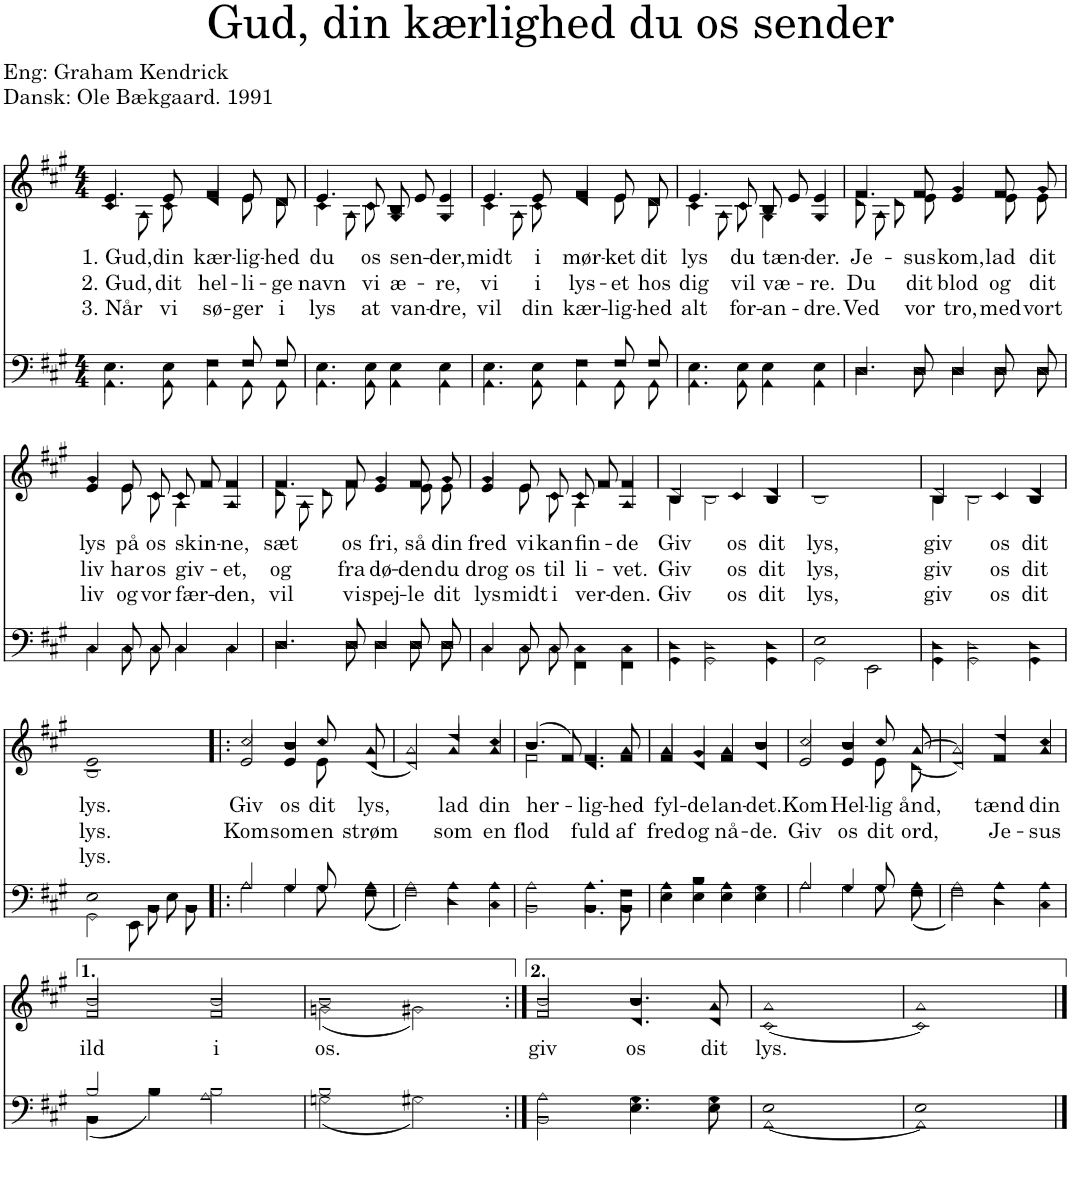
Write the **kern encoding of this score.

**kern	**kern	**text	**text	**text
*part2	*part1	*part1	*part1	*part1
*staff2	*staff1	*staff1	*staff1	*staff1
*I"Men	*I"Women	*	*	*
*clefF4	*clefG2	*	*	*
*k[f#c#g#]	*k[f#c#g#]	*	*	*
*M4/4	*M4/4	*	*	*
=1	=1	=1	=1	=1
*^	*	*	*	*
!	!	!	!LO:LY:b	!LO:LY:b	!LO:LY:b
*	*	*^	*	*	*
4.E\	4.AA\	4.e/	4c#/	1. Gud,	2. Gud,	3. Når
.	.	.	8A\L	.	.	.
!	!	!	!	!LO:LY:b	!LO:LY:b	!LO:LY:b
8E\	8AA\	8e/	8c#\J	din	dit	vi
!	!	!	!	!LO:LY:b	!LO:LY:b	!LO:LY:b
4F#\	4AA\	4f#/	4d/	kær-	hel-	sø-
!	!	!	!	!LO:LY:b	!LO:LY:b	!LO:LY:b
8F#/L	8AA\L	8e/L	8e\L	-lig-	-li-	-ger
!	!	!	!	!LO:LY:b	!LO:LY:b	!LO:LY:b
8F#/J	8AA\J	8d/J	8d\J	-hed	-ge	i
=2	=2	=2	=2	=2	=2	=2
!	!	!	!	!LO:LY:b	!LO:LY:b	!LO:LY:b
4.E\	4.AA\	4.e/	4c#\	du	navn	lys
.	.	.	8A\L	.	.	.
!	!	!	!	!LO:LY:b	!LO:LY:b	!LO:LY:b
8E\	8AA\	8c#/	8c#\J	os	vi	at
!	!	!	!	!LO:LY:b	!LO:LY:b	!LO:LY:b
4E\	4AA\	8B/L	4G#/	sen-	æ-	van-
.	.	8e/J	.	.	.	.
!	!	!	!	!LO:LY:b	!LO:LY:b	!LO:LY:b
4E\	4AA\	4e/	4G#/	-der,	-re,	-dre,
=3	=3	=3	=3	=3	=3	=3
!	!	!	!	!LO:LY:b	!LO:LY:b	!LO:LY:b
4.E\	4.AA\	4.e/	4c#\	midt	vi	vil
.	.	.	8A\L	.	.	.
!	!	!	!	!LO:LY:b	!LO:LY:b	!LO:LY:b
8E\	8AA\	8e/	8c#\J	i	i	din
!	!	!	!	!LO:LY:b	!LO:LY:b	!LO:LY:b
4F#\	4AA\	4f#/	4d/	mør-	lys-	kær-
!	!	!	!	!LO:LY:b	!LO:LY:b	!LO:LY:b
8F#/L	8AA\L	8e/L	8e\L	-ket	-et	-lig-
!	!	!	!	!LO:LY:b	!LO:LY:b	!LO:LY:b
8F#/J	8AA\J	8d/J	8d\J	dit	hos	-hed
=4	=4	=4	=4	=4	=4	=4
!	!	!	!	!LO:LY:b	!LO:LY:b	!LO:LY:b
4.E\	4.AA\	4.e/	4c#\	lys	dig	alt
.	.	.	8A\L	.	.	.
!	!	!	!	!LO:LY:b	!LO:LY:b	!LO:LY:b
8E\	8AA\	8c#/	8c#\J	du	vil	for-
!	!	!	!	!LO:LY:b	!LO:LY:b	!LO:LY:b
4E\	4AA\	8B/L	4G#\	tæn-	væ-	-an-
.	.	8e/J	.	.	.	.
!	!	!	!	!LO:LY:b	!LO:LY:b	!LO:LY:b
4E\	4AA\	4e/	4G#/	-der.	-re.	-dre.
=5	=5	=5	=5	=5	=5	=5
!	!	!	!	!LO:LY:b	!LO:LY:b	!LO:LY:b
4.D/	4.D\	4.f#/	8d\L	Je-	Du	Ved
.	.	.	8A\J	.	.	.
.	.	.	8d\L	.	.	.
!	!	!	!	!LO:LY:b	!LO:LY:b	!LO:LY:b
8D/	8D\	8f#/	8e\J	-sus	dit	vor
!	!	!	!	!LO:LY:b	!LO:LY:b	!LO:LY:b
4D/	4D\	4g#/	4e/	kom,	blod	tro,
!	!	!	!	!LO:LY:b	!LO:LY:b	!LO:LY:b
8D/L	8D\L	8f#/L	8e\L	lad	og	med
!	!	!	!	!LO:LY:b	!LO:LY:b	!LO:LY:b
8D/J	8D\J	8g#/J	8e\J	dit	dit	vort
!!LO:LB:g=z	!!
=6	=6	=6	=6	=6	=6	=6
!	!	!	!	!LO:LY:b	!LO:LY:b	!LO:LY:b
4C#/	4C#\	4g#/	4e/	lys	liv	liv
!	!	!	!	!LO:LY:b	!LO:LY:b	!LO:LY:b
8C#/L	8C#\L	8e/L	8e\L	på	har	og
!	!	!	!	!LO:LY:b	!LO:LY:b	!LO:LY:b
8C#/J	8C#\J	8c#/J	8c#\J	os	os	vor
!	!	!	!	!LO:LY:b	!LO:LY:b	!LO:LY:b
4C#/	4C#\	8c#/L	4A\	skin-	giv-	fær-
.	.	8f#/J	.	.	.	.
!	!	!	!	!LO:LY:b	!LO:LY:b	!LO:LY:b
4C#/	4C#\	4f#/	4A/	-ne,	-et,	-den,
=7	=7	=7	=7	=7	=7	=7
!	!	!	!	!LO:LY:b	!LO:LY:b	!LO:LY:b
4.D/	4.D\	4.f#/	8d\L	sæt	og	vil
.	.	.	8A\J	.	.	.
.	.	.	8d\L	.	.	.
!	!	!	!	!LO:LY:b	!LO:LY:b	!LO:LY:b
8D/	8D\	8f#/	8f#\J	os	fra	vi
!	!	!	!	!LO:LY:b	!LO:LY:b	!LO:LY:b
4D/	4D\	4g#/	4e/	fri,	dø-	spej-
!	!	!	!	!LO:LY:b	!LO:LY:b	!LO:LY:b
8D/L	8D\L	8f#/L	8e\L	så	-den	-le
!	!	!	!	!LO:LY:b	!LO:LY:b	!LO:LY:b
8D/J	8D\J	8g#/J	8e\J	din	du	dit
=8	=8	=8	=8	=8	=8	=8
!	!	!	!	!LO:LY:b	!LO:LY:b	!LO:LY:b
4C#/	4C#\	4g#/	4e/	fred	drog	lys
!	!	!	!	!LO:LY:b	!LO:LY:b	!LO:LY:b
8C#/L	8C#\L	8e/L	8e\L	vi	os	midt
!	!	!	!	!LO:LY:b	!LO:LY:b	!LO:LY:b
8C#/J	8C#\J	8c#/J	8c#\J	kan	til	i
!	!	!	!	!LO:LY:b	!LO:LY:b	!LO:LY:b
4C#\	4FF#\	8c#/L	4A\	fin-	li-	ver-
.	.	8f#/J	.	.	.	.
!	!	!	!	!LO:LY:b	!LO:LY:b	!LO:LY:b
4C#\	4FF#\	4f#/	4A/	-de	-vet.	-den.
=9	=9	=9	=9	=9	=9	=9
!	!	!	!	!LO:LY:b	!LO:LY:b	!LO:LY:b
4D\	4GG#\	2d/	4B\	Giv	Giv	Giv
2D\	2GG#\	.	2B\	.	.	.
!	!	!	!	!LO:LY:b	!LO:LY:b	!LO:LY:b
.	.	4c#/	.	os	os	os
!	!	!	!	!LO:LY:b	!LO:LY:b	!LO:LY:b
4D\	4GG#\	4d/	4B/	dit	dit	dit
=10	=10	=10	=10	=10	=10	=10
!	!	!	!	!LO:LY:b	!LO:LY:b	!LO:LY:b
1E	2GG#\	1B	1B	lys,	lys,	lys,
.	2EE\	.	.	.	.	.
=11	=11	=11	=11	=11	=11	=11
!	!	!	!	!LO:LY:b	!LO:LY:b	!LO:LY:b
4D\	4GG#\	2d/	4B\	giv	giv	giv
2D\	2GG#\	.	2B\	.	.	.
!	!	!	!	!LO:LY:b	!LO:LY:b	!LO:LY:b
.	.	4c#/	.	os	os	os
!	!	!	!	!LO:LY:b	!LO:LY:b	!LO:LY:b
4D\	4GG#\	4d/	4B/	dit	dit	dit
!!LO:LB:g=z	!!
=12	=12	=12	=12	=12	=12	=12
!	!	!	!	!LO:LY:b	!LO:LY:b	!LO:LY:b
1E	2GG#\	1e	1B	lys.	lys.	lys.
.	8EE\L	.	.	.	.	.
.	8BB\J	.	.	.	.	.
.	8E\L	.	.	.	.	.
.	8BB\J	.	.	.	.	.
=13!|:	=13!|:	=13!|:	=13!|:	=13!|:	=13!|:	=13!|:
!	!	!	!	!LO:LY:b	!LO:LY:b	!
2A/	2A\	2cc#/	2e/	Giv	Kom	.
!	!	!	!	!LO:LY:b	!LO:LY:b	!
4G#/	4G#\	4b/	4e/	os	som	.
!	!	!	!	!LO:LY:b	!LO:LY:b	!
8G#\L	8G#\L	8cc#/L	8e/L	dit	en	.
!	!	!	!	!LO:LY:b	!LO:LY:b	!
[8A\J	[8F#\J	[8a/J	[<8d/J	lys,	strøm	.
=14	=14	=14	=14	=14	=14	=14
2A\]	2F#\]	2a/]	2d/]	.	.	.
!	!	!	!	!LO:LY:b	!LO:LY:b	!
4A\	4D\	4dd/	4a/	lad	som	.
!	!	!	!	!LO:LY:b	!LO:LY:b	!
4A\	4C#\	4cc#/	4a/	din	en	.
=15	=15	=15	=15	=15	=15	=15
!	!	!	!	!LO:LY:b	!LO:LY:b	!
2A\	2BB\	(4.b/	2f#\	her-	flod	.
.	.	8f#/)	.	.	.	.
!	!	!	!	!LO:LY:b	!LO:LY:b	!
4.A\	4.BB\	4.f#/	4.d/	-lig-	fuld	.
!	!	!	!	!LO:LY:b	!LO:LY:b	!
8F#\	8BB\	8a/	8f#/	-hed	af	.
=16	=16	=16	=16	=16	=16	=16
!	!	!	!	!LO:LY:b	!LO:LY:b	!
4A\	4E\	4a/	4f#/	fyl-	fred	.
!	!	!	!	!LO:LY:b	!LO:LY:b	!
4B\	4E\	4g#/	4d/	-de	og	.
!	!	!	!	!LO:LY:b	!LO:LY:b	!
4A\	4E\	4a/	4f#/	lan-	nå-	.
!	!	!	!	!LO:LY:b	!LO:LY:b	!
4G#\	4E\	4b/	4d/	-det.	-de.	.
=17	=17	=17	=17	=17	=17	=17
!	!	!	!	!LO:LY:b	!LO:LY:b	!
2A/	2A\	2cc#/	2e/	Kom	Giv	.
!	!	!	!	!LO:LY:b	!LO:LY:b	!
4G#/	4G#\	4b/	4e/	Hel-	os	.
!	!	!	!	!LO:LY:b	!LO:LY:b	!
8G#\L	8G#\L	8cc#/L	8e\L	-lig	dit	.
!	!	!	!	!LO:LY:b	!LO:LY:b	!
[8A\J	[8F#\J	[8a/J	[<8d\J	ånd,	ord,	.
=18	=18	=18	=18	=18	=18	=18
2A\]	2F#\]	2a/]	2d/]	.	.	.
!	!	!	!	!LO:LY:b	!LO:LY:b	!
4A\	4D\	4dd/	4f#/	tænd	Je-	.
!	!	!	!	!LO:LY:b	!LO:LY:b	!
4A\	4C#\	4cc#/	4a/	din	-sus	.
!!LO:LB:g=z	!!
=19	=19	=19	=19	=19	=19	=19
!	!	!	!	!LO:LY:b	!	!
2B/	(4BB\	2b/	2f#/	ild	.	.
.	4B\)	.	.	.	.	.
!	!	!	!	!LO:LY:b	!	!
2B\	2A\	2b/	2f#/	i	.	.
=20	=20	=20	=20	=20	=20	=20
!	!	!	!	!LO:LY:b	!	!
1B	(2Gn\	1b	(2gn\	os.	.	.
.	2G#X\)	.	2g#X\)	.	.	.
=21:|!	=21:|!	=21:|!	=21:|!	=21:|!	=21:|!	=21:|!
!	!	!	!	!LO:LY:b	!	!
2A\	2BB\	2b/	2f#/	giv	.	.
!	!	!	!	!LO:LY:b	!	!
4.G#\	4.E\	4.b/	4.d/	os	.	.
!	!	!	!	!LO:LY:b	!	!
8G#\	8E\	8a/	8d/	dit	.	.
=22	=22	=22	=22	=22	=22	=22
!	!	!	!	!LO:LY:b	!	!
[1E	[1AA	[1a	[1c#	lys.	.	.
=23	=23	=23	=23	=23	=23	=23
1E]	1AA]	1a]	1c#]	.	.	.
*v	*v	*	*	*	*	*
*	*v	*v	*	*	*
==	==	==	==	==
*-	*-	*-	*-	*-
